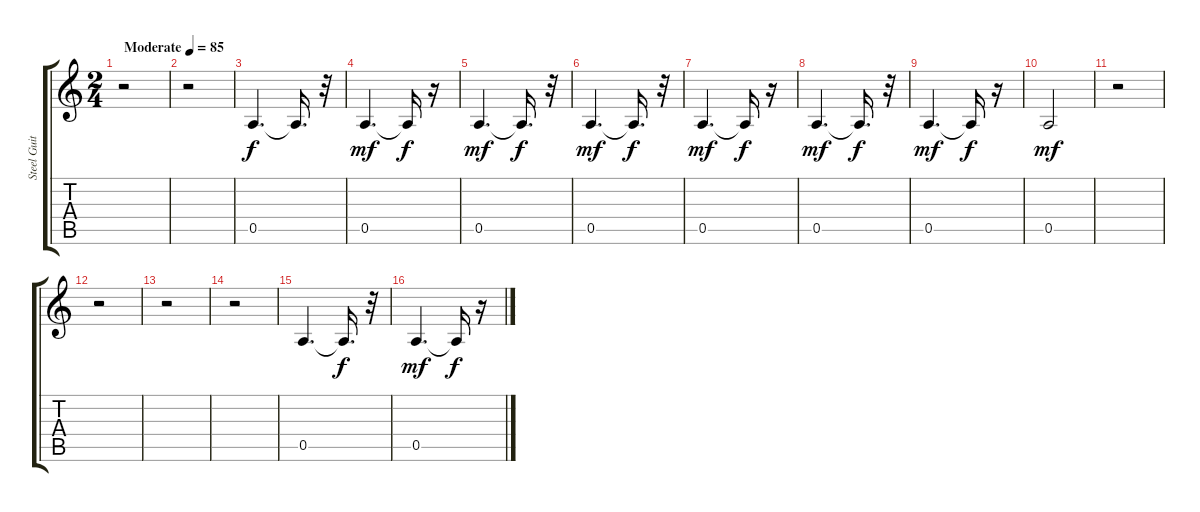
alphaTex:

\track ("Steel Guitar 3" "Steel Guit") {instrument acousticguitarsteel}
\staff {score tabs}
\tuning (E4 B3 G3 D3 A2 E2) {hide}
\ts (2 4)
\tempo (85 "Moderate")
\clef g2
\ks c
r.2{dy f instrument acousticguitarsteel} |
r.2 |
0.5.4{d volume 12} 0.5{t}.16{d} r.32 |
0.5.4{d dy mf volume 16} 0.5{t}.16{dy f} r.16 |
0.5.4{d dy mf} 0.5{t}.16{d dy f} r.32 |
0.5.4{d dy mf} 0.5{t}.16{d dy f} r.32 |
0.5.4{d dy mf} 0.5{t}.16{dy f} r.16 |
0.5.4{d dy mf} 0.5{t}.16{d dy f} r.32 |
0.5.4{d dy mf} 0.5{t}.16{dy f} r.16 |
0.5.2{dy mf} |
r.2 |
r.2 |
r.2 |
r.2 |
0.5.4{d} 0.5{t}.16{d dy f} r.32 |
0.5.4{d dy mf} 0.5{t}.16{dy f} r.16
